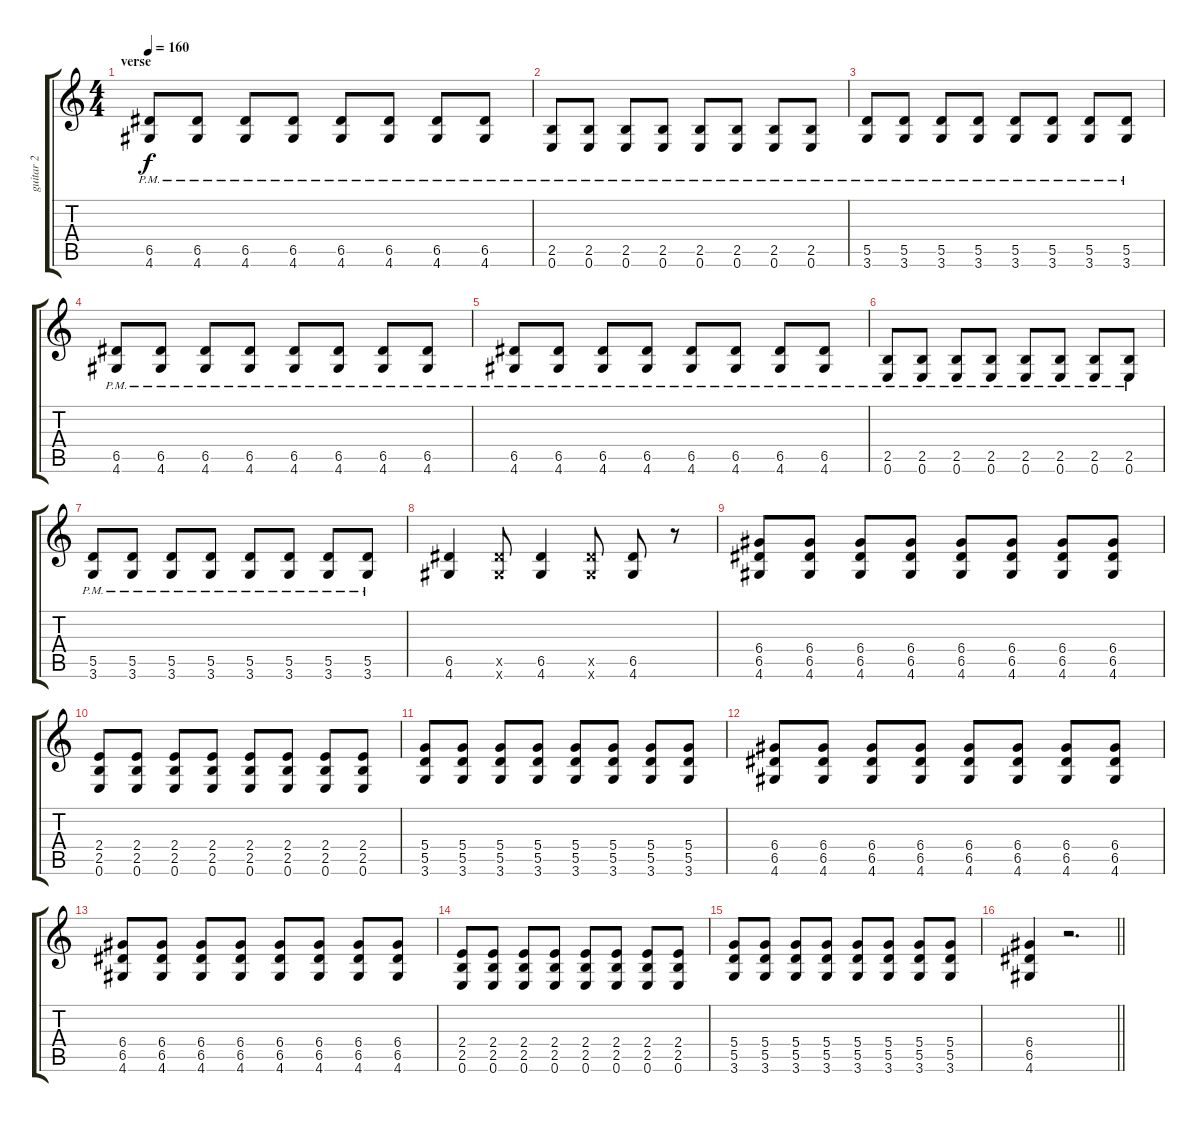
\track ("guitar 2" "guitar 2") {instrument overdrivenguitar}
\staff {score tabs}
\tuning (E4 B3 G3 D3 A2 E2) {hide}
\ts (4 4)
\section ("" "verse")
\tempo 160
\clef g2
\ks c
(6.5{pm} 4.6{pm}).8{dy f} (6.5{pm} 4.6{pm}).8 (6.5{pm} 4.6{pm}).8 (6.5{pm} 4.6{pm}).8 (6.5{pm} 4.6{pm}).8 (6.5{pm} 4.6{pm}).8 (6.5{pm} 4.6{pm}).8 (6.5{pm} 4.6{pm}).8 |
(2.5{pm} 0.6{pm}).8 (2.5{pm} 0.6{pm}).8 (2.5{pm} 0.6{pm}).8 (2.5{pm} 0.6{pm}).8 (2.5{pm} 0.6{pm}).8 (2.5{pm} 0.6{pm}).8 (2.5{pm} 0.6{pm}).8 (2.5{pm} 0.6{pm}).8 |
(5.5{pm} 3.6{pm}).8 (5.5{pm} 3.6{pm}).8 (5.5{pm} 3.6{pm}).8 (5.5{pm} 3.6{pm}).8 (5.5{pm} 3.6{pm}).8 (5.5{pm} 3.6{pm}).8 (5.5{pm} 3.6{pm}).8 (5.5{pm} 3.6{pm}).8 |
(6.5{pm} 4.6{pm}).8 (6.5{pm} 4.6{pm}).8 (6.5{pm} 4.6{pm}).8 (6.5{pm} 4.6{pm}).8 (6.5{pm} 4.6{pm}).8 (6.5{pm} 4.6{pm}).8 (6.5{pm} 4.6{pm}).8 (6.5{pm} 4.6{pm}).8 |
(6.5{pm} 4.6{pm}).8 (6.5{pm} 4.6{pm}).8 (6.5{pm} 4.6{pm}).8 (6.5{pm} 4.6{pm}).8 (6.5{pm} 4.6{pm}).8 (6.5{pm} 4.6{pm}).8 (6.5{pm} 4.6{pm}).8 (6.5{pm} 4.6{pm}).8 |
(2.5{pm} 0.6{pm}).8 (2.5{pm} 0.6{pm}).8 (2.5{pm} 0.6{pm}).8 (2.5{pm} 0.6{pm}).8 (2.5{pm} 0.6{pm}).8 (2.5{pm} 0.6{pm}).8 (2.5{pm} 0.6{pm}).8 (2.5{pm} 0.6{pm}).8 |
(5.5{pm} 3.6{pm}).8 (5.5{pm} 3.6{pm}).8 (5.5{pm} 3.6{pm}).8 (5.5{pm} 3.6{pm}).8 (5.5{pm} 3.6{pm}).8 (5.5{pm} 3.6{pm}).8 (5.5{pm} 3.6{pm}).8 (5.5{pm} 3.6{pm}).8 |
(6.5 4.6).4 (6.5{x} 4.6{x}).8 (6.5 4.6).4 (6.5{x} 4.6{x}).8 (6.5 4.6).8 r.8 |
(6.4 6.5 4.6).8 (6.4 6.5 4.6).8 (6.4 6.5 4.6).8 (6.4 6.5 4.6).8 (6.4 6.5 4.6).8 (6.4 6.5 4.6).8 (6.4 6.5 4.6).8 (6.4 6.5 4.6).8 |
(2.4 2.5 0.6).8 (2.4 2.5 0.6).8 (2.4 2.5 0.6).8 (2.4 2.5 0.6).8 (2.4 2.5 0.6).8 (2.4 2.5 0.6).8 (2.4 2.5 0.6).8 (2.4 2.5 0.6).8 |
(5.4 5.5 3.6).8 (5.4 5.5 3.6).8 (5.4 5.5 3.6).8 (5.4 5.5 3.6).8 (5.4 5.5 3.6).8 (5.4 5.5 3.6).8 (5.4 5.5 3.6).8 (5.4 5.5 3.6).8 |
(6.4 6.5 4.6).8 (6.4 6.5 4.6).8 (6.4 6.5 4.6).8 (6.4 6.5 4.6).8 (6.4 6.5 4.6).8 (6.4 6.5 4.6).8 (6.4 6.5 4.6).8 (6.4 6.5 4.6).8 |
(6.4 6.5 4.6).8 (6.4 6.5 4.6).8 (6.4 6.5 4.6).8 (6.4 6.5 4.6).8 (6.4 6.5 4.6).8 (6.4 6.5 4.6).8 (6.4 6.5 4.6).8 (6.4 6.5 4.6).8 |
(2.4 2.5 0.6).8 (2.4 2.5 0.6).8 (2.4 2.5 0.6).8 (2.4 2.5 0.6).8 (2.4 2.5 0.6).8 (2.4 2.5 0.6).8 (2.4 2.5 0.6).8 (2.4 2.5 0.6).8 |
(5.4 5.5 3.6).8 (5.4 5.5 3.6).8 (5.4 5.5 3.6).8 (5.4 5.5 3.6).8 (5.4 5.5 3.6).8 (5.4 5.5 3.6).8 (5.4 5.5 3.6).8 (5.4 5.5 3.6).8 |
\barLineRight lightlight
(6.4 6.5 4.6).4 r.2{d}
